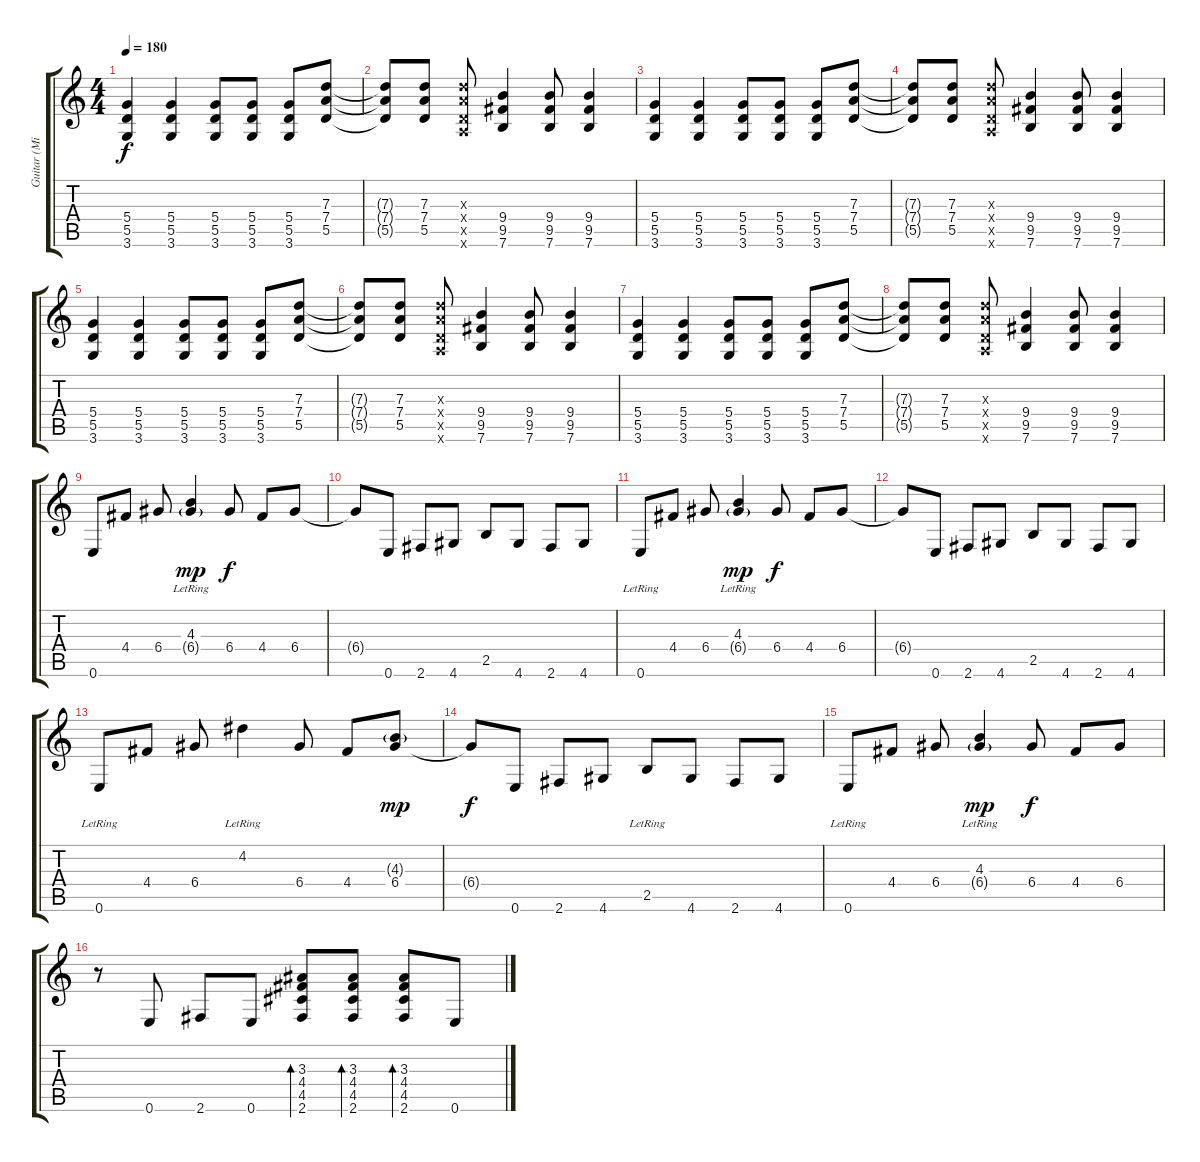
\track ("Guitar (Mike Einziger)" "Guitar (Mi") {instrument electricguitarjazz}
\staff {score tabs}
\tuning (E4 B3 G3 D3 A2 E2) {hide}
\ts (4 4)
\tempo 180
\clef g2
\ks c
(5.4{t} 5.5{t} 3.6{t}).4{dy f} (5.4 5.5 3.6).4 (5.4 5.5 3.6).8 (5.4 5.5 3.6).8 (5.4 5.5 3.6).8 (7.3 7.4 5.5).8 |
(7.3{t} 7.4{t} 5.5{t}).8 (7.3 7.4 5.5).8 (7.3{x} 7.4{x} 5.5{x} 5.6{x}).8 (9.4 9.5 7.6).4 (9.4 9.5 7.6).8 (9.4 9.5 7.6).4 |
(5.4 5.5 3.6).4 (5.4 5.5 3.6).4 (5.4 5.5 3.6).8 (5.4 5.5 3.6).8 (5.4 5.5 3.6).8 (7.3 7.4 5.5).8 |
(7.3{t} 7.4{t} 5.5{t}).8 (7.3 7.4 5.5).8 (7.3{x} 7.4{x} 5.5{x} 5.6{x}).8 (9.4 9.5 7.6).4 (9.4 9.5 7.6).8 (9.4 9.5 7.6).4 |
(5.4 5.5 3.6).4 (5.4 5.5 3.6).4 (5.4 5.5 3.6).8 (5.4 5.5 3.6).8 (5.4 5.5 3.6).8 (7.3 7.4 5.5).8 |
(7.3{t} 7.4{t} 5.5{t}).8 (7.3 7.4 5.5).8 (7.3{x} 7.4{x} 5.5{x} 5.6{x}).8 (9.4 9.5 7.6).4 (9.4 9.5 7.6).8 (9.4 9.5 7.6).4 |
(5.4 5.5 3.6).4 (5.4 5.5 3.6).4 (5.4 5.5 3.6).8 (5.4 5.5 3.6).8 (5.4 5.5 3.6).8 (7.3 7.4 5.5).8 |
(7.3{t} 7.4{t} 5.5{t}).8 (7.3 7.4 5.5).8 (7.3{x} 7.4{x} 5.5{x} 5.6{x}).8 (9.4 9.5 7.6).4 (9.4 9.5 7.6).8 (9.4 9.5 7.6).4 |
0.6.8{instrument electricguitarjazz} 4.4.8 6.4.8 (4.3{lr} 6.4{g}).4{dy mp} 6.4.8{dy f} 4.4.8 6.4.8 |
6.4{t}.8 0.6.8 2.6.8 4.6.8 2.5.8 4.6.8 2.6.8 4.6.8 |
0.6{lr}.8 4.4.8 6.4.8 (4.3{lr} 6.4{g}).4{dy mp} 6.4.8{dy f} 4.4.8 6.4.8 |
6.4{t}.8 0.6.8 2.6.8 4.6.8 2.5.8 4.6.8 2.6.8 4.6.8 |
0.6{lr}.8 4.4.8 6.4.8 4.2{lr}.4 6.4.8 4.4.8 (4.3{g} 6.4).8{dy mp} |
6.4{t}.8{dy f} 0.6.8 2.6.8 4.6.8 2.5{lr}.8 4.6.8 2.6.8 4.6.8 |
0.6{lr}.8 4.4.8 6.4.8 (4.3{lr} 6.4{g}).4{dy mp} 6.4.8{dy f} 4.4.8 6.4.8 |
r.8 0.6.8 2.6.8 0.6.8 (3.3 4.4 4.5 2.6).8{bd 60} (3.3 4.4 4.5 2.6).8{bd 60} (3.3 4.4 4.5 2.6).8{bd 60} 0.6.8
